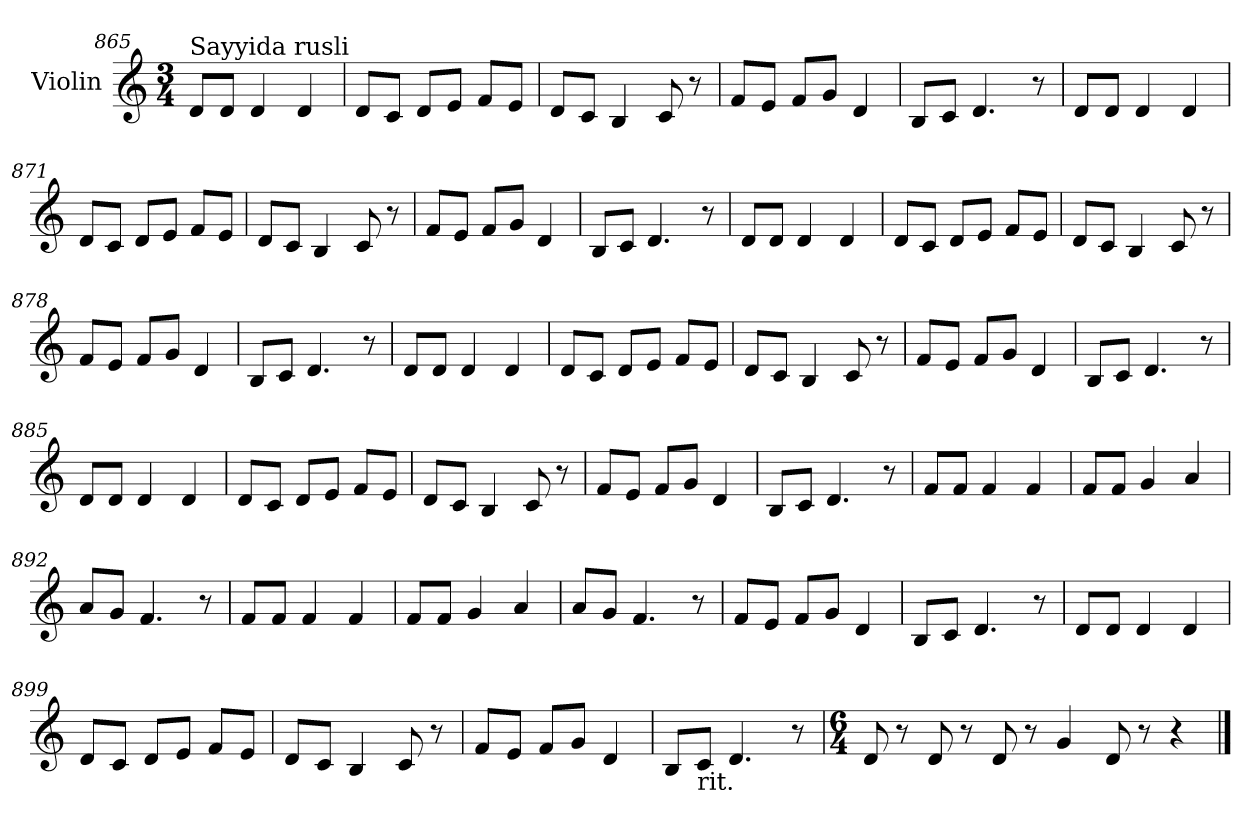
**kern
*part1
*staff1
*I"Violin
!!LO:PB:g=z
*clefG2
*k[]
*C:
*M3/4
*MM120
=865
!LO:TX:a:t=Sayyida rusli
8d/L
8d/J
4d/
4d/
=866
8d/L
8c/J
8d/L
8e/J
8f/L
8e/J
=867
8d/L
8c/J
4B/
8c/
8r
!!LO:PB:g=z
=868
8f/L
8e/J
8f/L
8g/J
4d/
!!LO:PB:g=z
=869
8B/L
8c/J
4.d/
8r
=870
8d/L
8d/J
4d/
4d/
=871
8d/L
8c/J
8d/L
8e/J
8f/L
8e/J
=872
8d/L
8c/J
4B/
8c/
8r
=873
8f/L
8e/J
8f/L
8g/J
4d/
!!LO:PB:g=z
=874
8B/L
8c/J
4.d/
8r
=875
8d/L
8d/J
4d/
4d/
=876
8d/L
8c/J
8d/L
8e/J
8f/L
8e/J
=877
8d/L
8c/J
4B/
8c/
8r
!!LO:PB:g=z
=878
8f/L
8e/J
8f/L
8g/J
4d/
!!LO:PB:g=z
=879
8B/L
8c/J
4.d/
8r
=880
8d/L
8d/J
4d/
4d/
=881
8d/L
8c/J
8d/L
8e/J
8f/L
8e/J
=882
8d/L
8c/J
4B/
8c/
8r
!!LO:PB:g=z
=883
8f/L
8e/J
8f/L
8g/J
4d/
!!LO:PB:g=z
=884
8B/L
8c/J
4.d/
8r
=885
8d/L
8d/J
4d/
4d/
=886
8d/L
8c/J
8d/L
8e/J
8f/L
8e/J
=887
8d/L
8c/J
4B/
8c/
8r
!!LO:PB:g=z
=888
8f/L
8e/J
8f/L
8g/J
4d/
!!LO:PB:g=z
=889
8B/L
8c/J
4.d/
8r
=890
8f/L
8f/J
4f/
4f/
=891
8f/L
8f/J
4g/
4a/
=892
8a/L
8g/J
4.f/
8r
=893
8f/L
8f/J
4f/
4f/
=894
8f/L
8f/J
4g/
4a/
!!LO:PB:g=z
=895
8a/L
8g/J
4.f/
8r
!!LO:LB:g=z
=896
8f/L
8e/J
8f/L
8g/J
4d/
!!LO:PB:g=z
=897
8B/L
8c/J
4.d/
8r
=898
8d/L
8d/J
4d/
4d/
=899
8d/L
8c/J
8d/L
8e/J
8f/L
8e/J
=900
8d/L
8c/J
4B/
8c/
8r
!!LO:PB:g=z
=901
8f/L
8e/J
8f/L
8g/J
4d/
!!LO:PB:g=z
=902
8B/L
!LO:TX:b:t=rit.
8c/J
4.d/
8r
=903
*M6/4
*MM70
8d/
8r
8d/
8r
8d/
8r
4g/
8d/
8r
4r
==
*-
